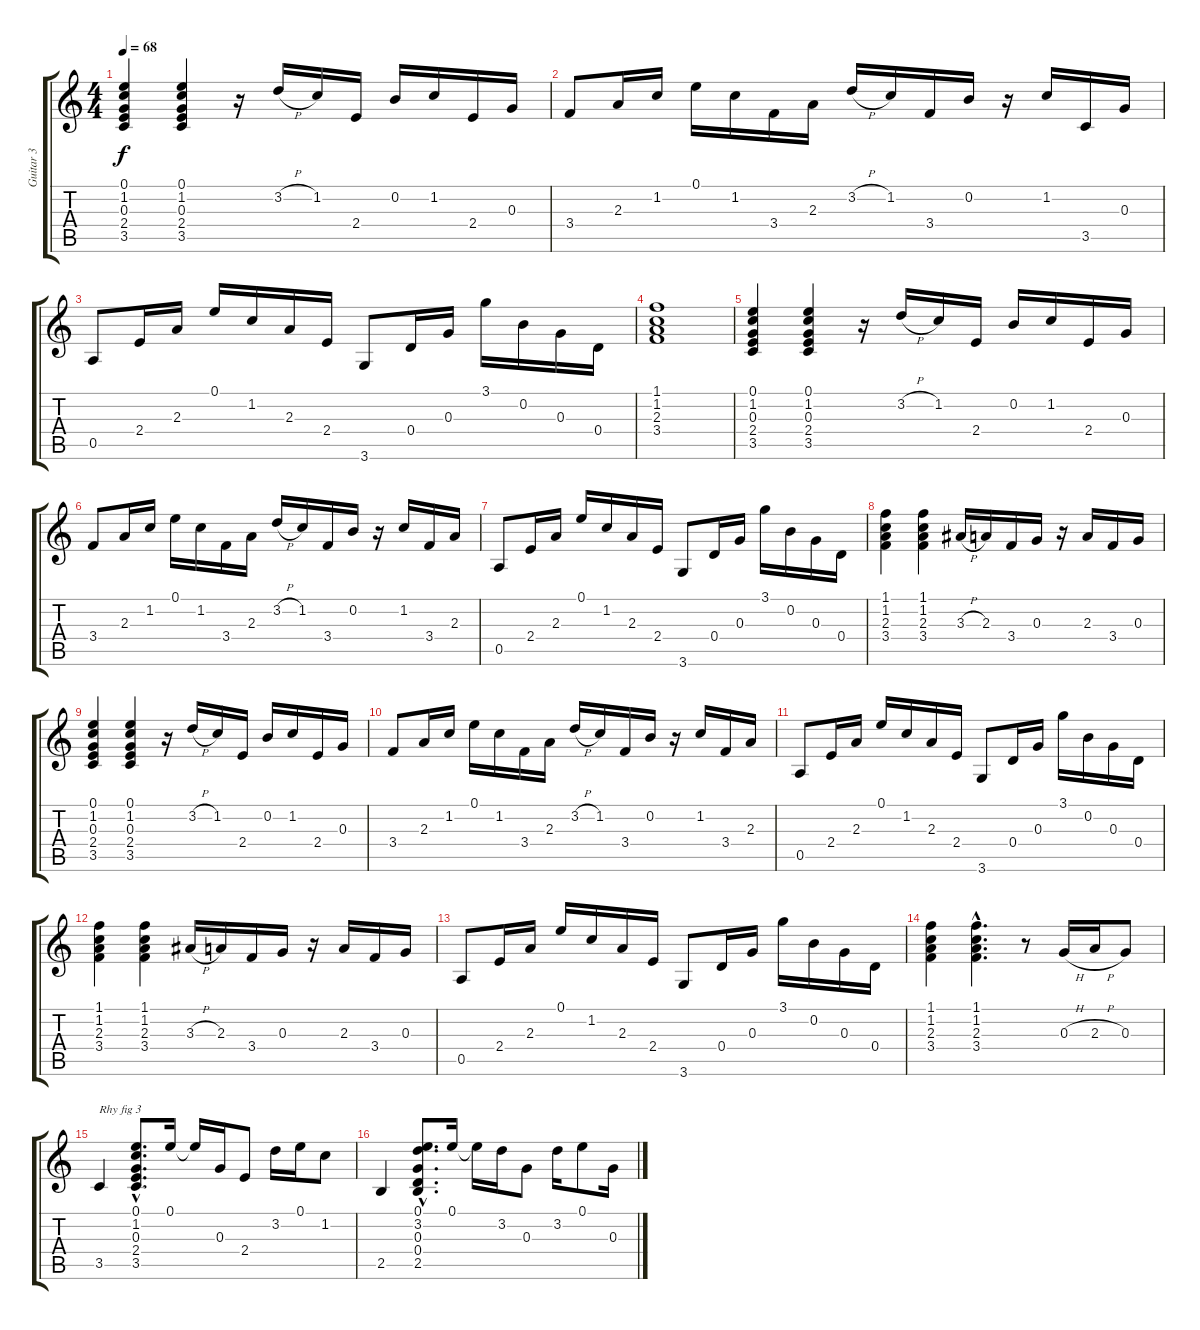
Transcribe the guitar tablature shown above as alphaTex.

\track ("Guitar 3" "Guitar 3") {instrument acousticguitarnylon}
\staff {score tabs}
\tuning (E4 B3 G3 D3 A2 E2) {hide}
\ts (4 4)
\tempo 68
\clef g2
\ks c
(0.1 1.2 0.3 2.4 3.5).4{dy f instrument acousticguitarnylon} (0.1 1.2 0.3 2.4 3.5).4 r.16 3.2{h}.16 1.2.16 2.4.16 0.2.16 1.2.16 2.4.16 0.3.16 |
3.4.8 2.3.16 1.2.16 0.1.16 1.2.16 3.4.16 2.3.16 3.2{h}.16 1.2.16 3.4.16 0.2.16 r.16 1.2.16 3.5.16 0.3.16 |
0.5.8 2.4.16 2.3.16 0.1.16 1.2.16 2.3.16 2.4.16 3.6.8 0.4.16 0.3.16 3.1.16 0.2.16 0.3.16 0.4.16 |
(1.1 1.2 2.3 3.4).1 |
(0.1 1.2 0.3 2.4 3.5).4 (0.1 1.2 0.3 2.4 3.5).4 r.16 3.2{h}.16 1.2.16 2.4.16 0.2.16 1.2.16 2.4.16 0.3.16 |
3.4.8 2.3.16 1.2.16 0.1.16 1.2.16 3.4.16 2.3.16 3.2{h}.16 1.2.16 3.4.16 0.2.16 r.16 1.2.16 3.4.16 2.3.16 |
0.5.8 2.4.16 2.3.16 0.1.16 1.2.16 2.3.16 2.4.16 3.6.8 0.4.16 0.3.16 3.1.16 0.2.16 0.3.16 0.4.16 |
(1.1 1.2 2.3 3.4).4 (1.1 1.2 2.3 3.4).4 3.3{h}.16 2.3.16 3.4.16 0.3.16 r.16 2.3.16 3.4.16 0.3.16 |
(0.1 1.2 0.3 2.4 3.5).4 (0.1 1.2 0.3 2.4 3.5).4 r.16 3.2{h}.16 1.2.16 2.4.16 0.2.16 1.2.16 2.4.16 0.3.16 |
3.4.8 2.3.16 1.2.16 0.1.16 1.2.16 3.4.16 2.3.16 3.2{h}.16 1.2.16 3.4.16 0.2.16 r.16 1.2.16 3.4.16 2.3.16 |
0.5.8 2.4.16 2.3.16 0.1.16 1.2.16 2.3.16 2.4.16 3.6.8 0.4.16 0.3.16 3.1.16 0.2.16 0.3.16 0.4.16 |
(1.1 1.2 2.3 3.4).4 (1.1 1.2 2.3 3.4).4 3.3{h}.16 2.3.16 3.4.16 0.3.16 r.16 2.3.16 3.4.16 0.3.16 |
0.5.8 2.4.16 2.3.16 0.1.16 1.2.16 2.3.16 2.4.16 3.6.8 0.4.16 0.3.16 3.1.16 0.2.16 0.3.16 0.4.16 |
(1.1 1.2 2.3 3.4).4 (1.1{hac} 1.2{hac} 2.3{hac} 3.4{hac}).4{d} r.8 0.3{h}.16 2.3{h}.16 0.3.8 |
3.5.4{txt "Rhy fig 3"} (0.1{hac} 1.2{hac} 0.3{hac} 2.4{hac} 3.5{hac}).8{d} 0.1.16 0.1{t}.16 0.3.16 2.4.8 3.2.16 0.1.16 1.2.8 |
2.5.4 (0.1{hac} 3.2{hac} 0.3{hac} 0.4{hac} 2.5{hac}).8{d} 0.1.16 0.1{t}.16 3.2.16 0.3.8 3.2.16 0.1.8 0.3.16
